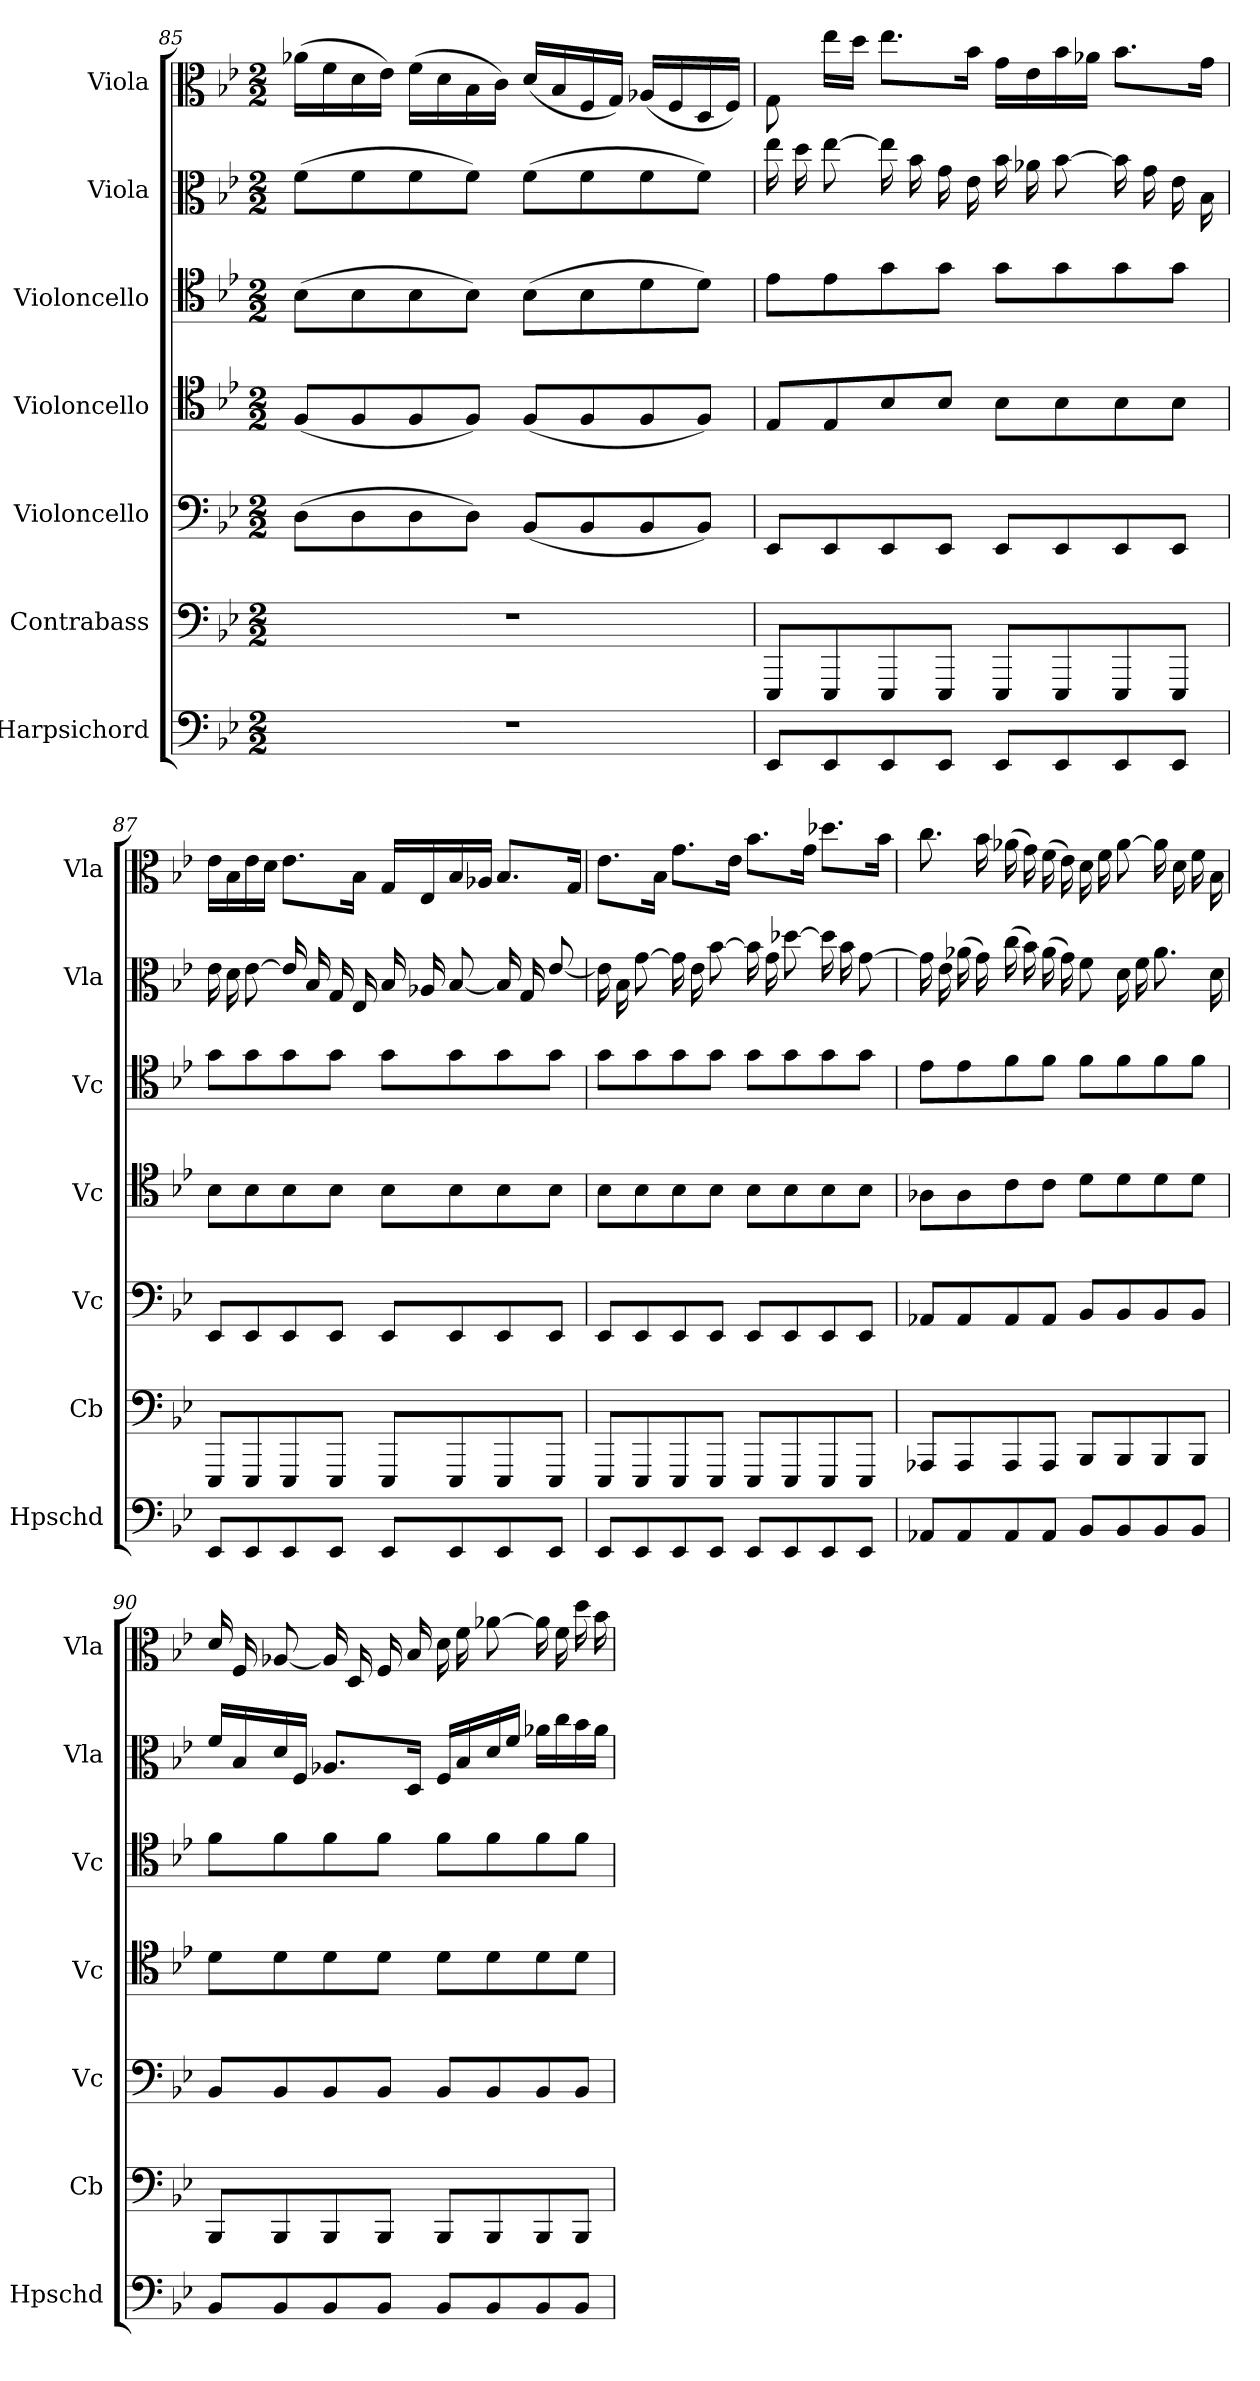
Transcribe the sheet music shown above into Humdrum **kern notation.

**kern	**kern	**kern	**kern	**kern	**kern	**kern
*part7	*part6	*part5	*part4	*part3	*part2	*part1
*staff7	*staff6	*staff5	*staff4	*staff3	*staff2	*staff1
*I"Harpsichord	*I"Contrabass	*I"Violoncello	*I"Violoncello	*I"Violoncello	*I"Viola	*I"Viola
*I'Hpschd	*I'Cb	*I'Vc	*I'Vc	*I'Vc	*I'Vla	*I'Vla
*clefF4	*clefF4	*clefF4	*clefC4	*clefC4	*clefC3	*clefC3
*	*ITrd7c12	*	*	*	*	*
*k[b-e-]	*k[b-e-]	*k[b-e-]	*k[b-e-]	*k[b-e-]	*k[b-e-]	*k[b-e-]
*B-:	*B-:	*B-:	*B-:	*B-:	*B-:	*B-:
*M2/2	*M2/2	*M2/2	*M2/2	*M2/2	*M2/2	*M2/2
=85	=85	=85	=85	=85	=85	=85
1r	1r	(8D\L	(8F/L	(8B-\L	(8f\L	(16a-X\LL
.	.	.	.	.	.	16f\
.	.	8D\	8F/	8B-\	8f\	16d\
.	.	.	.	.	.	16e-\JJ)
.	.	8D\	8F/	8B-\	8f\	(16f\LL
.	.	.	.	.	.	16d\
.	.	8D\J)	8F/J)	8B-\J)	8f\J)	16B-\
.	.	.	.	.	.	16c\JJ)
.	.	(8BB-/L	(8F/L	(8B-\L	(8f\L	(16d/LL
.	.	.	.	.	.	16B-/
.	.	8BB-/	8F/	8B-\	8f\	16F/
.	.	.	.	.	.	16G/JJ)
.	.	8BB-/	8F/	8d\	8f\	(16A-X/LL
.	.	.	.	.	.	16F/
.	.	8BB-/J)	8F/J)	8d\J)	8f\J)	16D/
.	.	.	.	.	.	16F/JJ)
=86	=86	=86	=86	=86	=86	=86
8EE-/L	8EEEE-/L	8EE-/L	8E-/L	8e-\L	16ee-\	8G\
.	.	.	.	.	16dd\	.
8EE-/	8EEEE-/	8EE-/	8E-/	8e-\	[8ee-\	16ee-\LL
.	.	.	.	.	.	16dd\JJ
8EE-/	8EEEE-/	8EE-/	8B-/	8g\	16ee-\]	8.ee-\L
.	.	.	.	.	16b-\	.
8EE-/J	8EEEE-/J	8EE-/J	8B-/J	8g\J	16g\	.
.	.	.	.	.	16e-\	16b-\Jk
8EE-/L	8EEEE-/L	8EE-/L	8B-\L	8g\L	16b-\	16g\LL
.	.	.	.	.	16a-X\	16e-\
8EE-/	8EEEE-/	8EE-/	8B-\	8g\	[8b-\	16b-\
.	.	.	.	.	.	16a-X\JJ
8EE-/	8EEEE-/	8EE-/	8B-\	8g\	16b-\]	8.b-\L
.	.	.	.	.	16g\	.
8EE-/J	8EEEE-/J	8EE-/J	8B-\J	8g\J	16e-\	.
.	.	.	.	.	16B-\	16g\Jk
=87	=87	=87	=87	=87	=87	=87
8EE-/L	8EEEE-/L	8EE-/L	8B-\L	8g\L	16e-\	16e-\LL
.	.	.	.	.	16d\	16B-\
8EE-/	8EEEE-/	8EE-/	8B-\	8g\	[8e-\	16e-\
.	.	.	.	.	.	16d\JJ
8EE-/	8EEEE-/	8EE-/	8B-\	8g\	16e-/]	8.e-\L
.	.	.	.	.	16B-/	.
8EE-/J	8EEEE-/J	8EE-/J	8B-\J	8g\J	16G/	.
.	.	.	.	.	16E-/	16B-\Jk
8EE-/L	8EEEE-/L	8EE-/L	8B-\L	8g\L	16B-/	16G/LL
.	.	.	.	.	16A-X/	16E-/
8EE-/	8EEEE-/	8EE-/	8B-\	8g\	[8B-/	16B-/
.	.	.	.	.	.	16A-X/JJ
8EE-/	8EEEE-/	8EE-/	8B-\	8g\	16B-/]	8.B-/L
.	.	.	.	.	16G/	.
8EE-/J	8EEEE-/J	8EE-/J	8B-\J	8g\J	[8e-/	.
.	.	.	.	.	.	16G/Jk
=88	=88	=88	=88	=88	=88	=88
8EE-/L	8EEEE-/L	8EE-/L	8B-\L	8g\L	16e-\]	8.e-\L
.	.	.	.	.	16B-\	.
8EE-/	8EEEE-/	8EE-/	8B-\	8g\	[8g\	.
.	.	.	.	.	.	16B-\Jk
8EE-/	8EEEE-/	8EE-/	8B-\	8g\	16g\]	8.g\L
.	.	.	.	.	16e-\	.
8EE-/J	8EEEE-/J	8EE-/J	8B-\J	8g\J	[8b-\	.
.	.	.	.	.	.	16e-\Jk
8EE-/L	8EEEE-/L	8EE-/L	8B-\L	8g\L	16b-\]	8.b-\L
.	.	.	.	.	16g\	.
8EE-/	8EEEE-/	8EE-/	8B-\	8g\	[8dd-X\	.
.	.	.	.	.	.	16g\Jk
8EE-/	8EEEE-/	8EE-/	8B-\	8g\	16dd-\]	8.dd-X\L
.	.	.	.	.	16b-\	.
8EE-/J	8EEEE-/J	8EE-/J	8B-\J	8g\J	[8g\	.
.	.	.	.	.	.	16b-\Jk
=89	=89	=89	=89	=89	=89	=89
8AA-X/L	8AAAA-X/L	8AA-X/L	8A-X\L	8e-\L	16g\]	8.cc\
.	.	.	.	.	16e-\	.
8AA-/	8AAAA-/	8AA-/	8A-\	8e-\	(16a-X\	.
.	.	.	.	.	16g\)	16b-\
8AA-/	8AAAA-/	8AA-/	8c\	8f\	(16cc\	(16a-X\
.	.	.	.	.	16b-\)	16g\)
8AA-/J	8AAAA-/J	8AA-/J	8c\J	8f\J	(16a-\	(16f\
.	.	.	.	.	16g\)	16e-\)
8BB-/L	8BBBB-/L	8BB-/L	8d\L	8f\L	8f\	16d\
.	.	.	.	.	.	16f\
8BB-/	8BBBB-/	8BB-/	8d\	8f\	16d\	[8a-\
.	.	.	.	.	16f\	.
8BB-/	8BBBB-/	8BB-/	8d\	8f\	8.a-\	16a-\]
.	.	.	.	.	.	16d\
8BB-/J	8BBBB-/J	8BB-/J	8d\J	8f\J	.	16f\
.	.	.	.	.	16d\	16B-\
=90	=90	=90	=90	=90	=90	=90
8BB-/L	8BBBB-/L	8BB-/L	8d\L	8f\L	16f/LL	16d/
.	.	.	.	.	16B-/	16F/
8BB-/	8BBBB-/	8BB-/	8d\	8f\	16d/	[8A-X/
.	.	.	.	.	16F/JJ	.
8BB-/	8BBBB-/	8BB-/	8d\	8f\	8.A-X/L	16A-/]
.	.	.	.	.	.	16D/
8BB-/J	8BBBB-/J	8BB-/J	8d\J	8f\J	.	16F/
.	.	.	.	.	16D/Jk	16B-/
8BB-/L	8BBBB-/L	8BB-/L	8d\L	8f\L	16F/LL	16d\
.	.	.	.	.	16B-/	16f\
8BB-/	8BBBB-/	8BB-/	8d\	8f\	16d/	[8a-X\
.	.	.	.	.	16f/JJ	.
8BB-/	8BBBB-/	8BB-/	8d\	8f\	16a-X\LL	16a-\]
.	.	.	.	.	16cc\	16f\
8BB-/J	8BBBB-/J	8BB-/J	8d\J	8f\J	16b-\	16dd\
.	.	.	.	.	16a-\JJ	16b-\
=	=	=	=	=	=	=
*-	*-	*-	*-	*-	*-	*-
